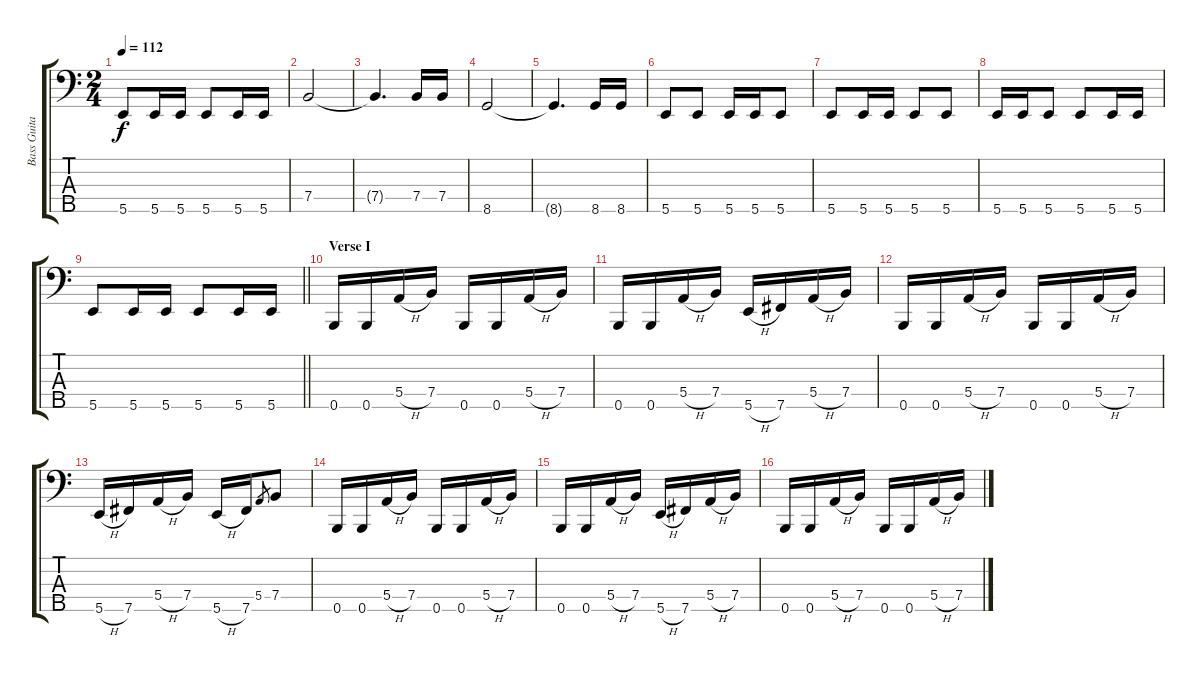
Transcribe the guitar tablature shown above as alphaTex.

\track ("Bass Guitar" "Bass Guita") {instrument electricbassfinger}
\staff {score tabs}
\tuning (G2 D2 A1 E1 B0) {hide}
\ts (2 4)
\tempo 112
\clef f4
\ks c
5.5.8{dy f} 5.5.16 5.5.16 5.5.8 5.5.16 5.5.16 |
7.4.2 |
7.4{t}.4{d} 7.4.16 7.4.16 |
8.5.2 |
8.5{t}.4{d} 8.5.16 8.5.16 |
5.5.8 5.5.8 5.5.16 5.5.16 5.5.8 |
5.5.8 5.5.16 5.5.16 5.5.8 5.5.8 |
5.5.16 5.5.16 5.5.8 5.5.8 5.5.16 5.5.16 |
\barLineRight lightlight
5.5.8 5.5.16 5.5.16 5.5.8 5.5.16 5.5.16 |
\section ("" "Verse I")
0.5.16 0.5.16 5.4{h}.16 7.4.16 0.5.16 0.5.16 5.4{h}.16 7.4.16 |
0.5.16 0.5.16 5.4{h}.16 7.4.16 5.5{h}.16 7.5.16 5.4{h}.16 7.4.16 |
0.5.16 0.5.16 5.4{h}.16 7.4.16 0.5.16 0.5.16 5.4{h}.16 7.4.16 |
5.5{h}.16 7.5.16 5.4{h}.16 7.4.16 5.5{h}.16 7.5.16 5.4.8{gr} 7.4.8 |
0.5.16 0.5.16 5.4{h}.16 7.4.16 0.5.16 0.5.16 5.4{h}.16 7.4.16 |
0.5.16 0.5.16 5.4{h}.16 7.4.16 5.5{h}.16 7.5.16 5.4{h}.16 7.4.16 |
0.5.16 0.5.16 5.4{h}.16 7.4.16 0.5.16 0.5.16 5.4{h}.16 7.4.16
